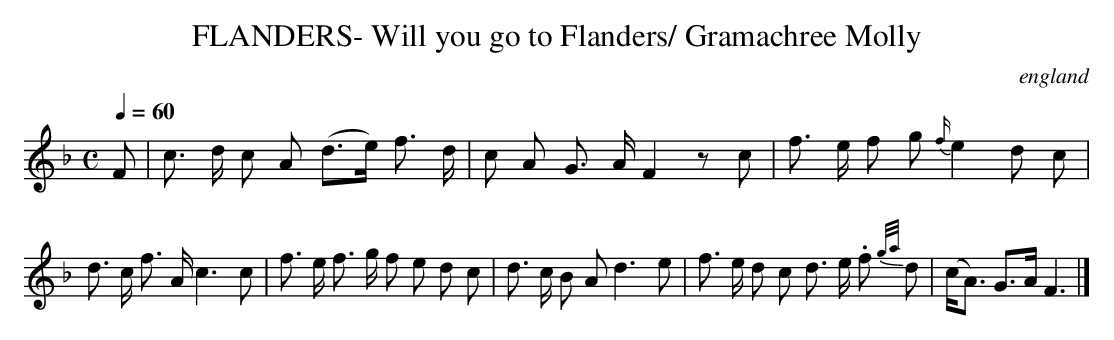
X:1
T:FLANDERS- Will you go to Flanders/ Gramachree Molly
O:england
Q:1/4=60
L:1/4
M:C
K:F
F/|c3/4 d/4 c/ A/ (d3/4e/4) f3/4 d/4|c/ A/ G3/4 A/4Fz/c/|\
f3/4 e/4 f/ g/ {f/}ed/ c/|d3/4 c/4 f3/4 A/4c3/2c/|\
f3/4 e/4 f3/4 g/4 f/ e/ d/ c/|d3/4 c/4 B/ A/ d3/2e/|\
f3/4 e/4 d/ c/ d3/4 e/4 .f/ {g/a/}d/|(c/4A3/4) G3/4A/4F3/2|]
